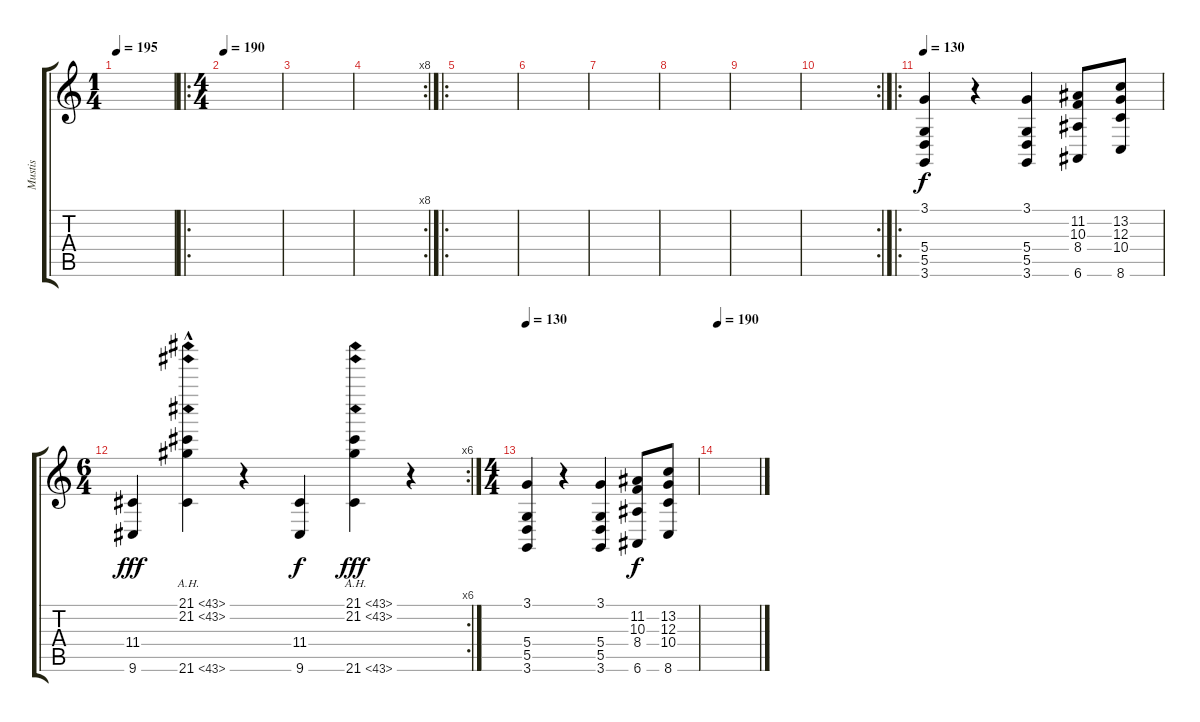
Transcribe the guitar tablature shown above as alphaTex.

\track ("Mustis" "Mustis") {instrument violin}
\staff {score tabs}
\tuning (E4 B3 G3 D3 A2 E2) {hide}
\ts (1 4)
\tempo 195
\clef g2
\ks c
|
\ro
\ts (4 4)
\tempo 190
|
|
\rc 8
|
\ro
|
|
|
|
|
\rc 2
|
\ro
\tempo 130
(3.1 5.4 5.5 3.6).4 r.4 (3.1 5.4 5.5 3.6).4 (11.2 10.3 8.4 6.6).8{dy f} (13.2 12.3 10.4 8.6).8 |
\rc 6
\ts (6 4)
(11.4 9.6).4{dy fff} (21.1{ah 22} 21.2{ah 22} 21.6{ah 22 hac}).4 r.4 (11.4 9.6).4{dy f} (21.1{ah 22} 21.2{ah 22} 21.6{ah 22}).4{dy fff} r.4 |
\ts (4 4)
\tempo 130
(3.1 5.4 5.5 3.6).4 r.4 (3.1 5.4 5.5 3.6).4 (11.2 10.3 8.4 6.6).8{dy f} (13.2 12.3 10.4 8.6).8 |
\tempo 260
\tempo 190
